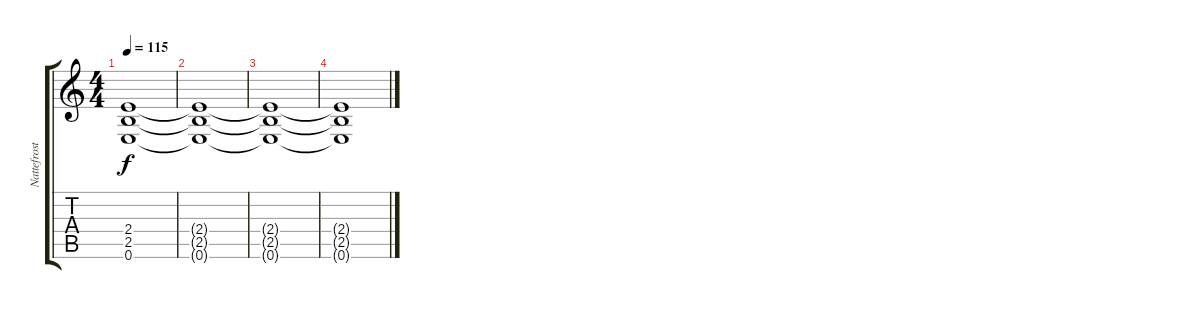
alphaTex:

\track ("Nattefrost" "Nattefrost") {instrument distortionguitar}
\staff {score tabs}
\tuning (E4 B3 G3 D3 A2 E2) {hide}
\ts (4 4)
\tempo 115
\clef g2
\ks c
(2.4 2.5 0.6).1{dy f} |
(2.4{t} 2.5{t} 0.6{t}).1 |
(2.4{t} 2.5{t} 0.6{t}).1 |
(2.4{t} 2.5{t} 0.6{t}).1
